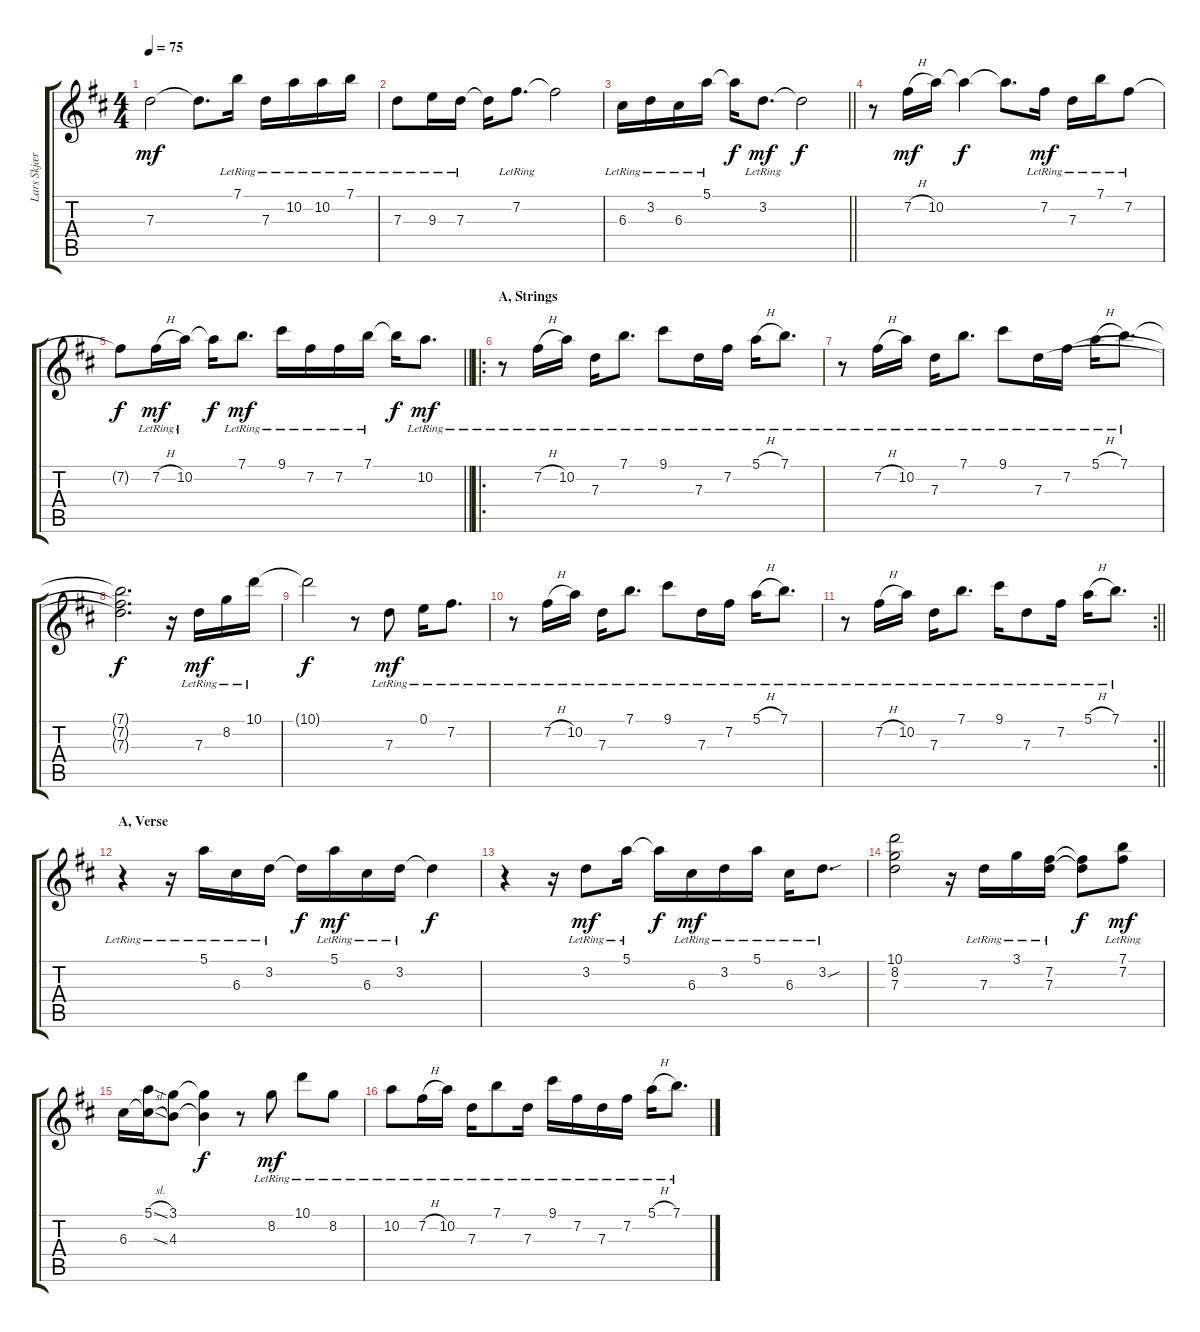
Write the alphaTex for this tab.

\track ("Lars Skjærbæk" "Lars Skjær") {instrument electricguitarjazz}
\staff {score tabs}
\tuning (E4 B3 G3 D3 A2 E2) {hide}
\ts (4 4)
\tempo 75
\clef g2
\ks d
7.3{t}.2{dy mf} 7.3{t}.8{d} 7.1{lr}.16 7.3{lr}.16 10.2{lr}.16 10.2{lr}.16 7.1{lr}.16 |
7.3{lr}.8 9.3{lr}.16 7.3{lr}.16 7.3{t}.16 7.2{lr}.8{d} 7.2{t}.2 |
\barLineRight lightlight
6.3{lr}.16 3.2{lr}.16 6.3{lr}.16 5.1{lr}.16 5.1{t}.16{dy f} 3.2{lr}.8{d dy mf} 3.2{t}.2{dy f} |
r.8 7.2{h}.16{dy mf} 10.2.16 10.2{t}.4{dy f} 10.2{t}.8{d} 7.2{lr}.16{dy mf} 7.3{lr}.16 7.1{lr}.16 7.2{lr}.8 |
\barLineRight lightlight
7.2{t}.8{dy f} 7.2{h lr}.16{dy mf} 10.2{lr}.16 10.2{t}.16{dy f} 7.1{lr}.8{d dy mf} 9.1{lr}.16 7.2{lr}.16 7.2{lr}.16 7.1{lr}.16 7.1{t}.16{dy f} 10.2{lr}.8{d dy mf} |
\ro
\section ("" "A, Strings")
r.8 7.2{h lr}.16 10.2{lr}.16 7.3{lr}.16 7.1{lr}.8{d} 9.1{lr}.8 7.3{lr}.16 7.2{lr}.16 5.1{h lr}.16 7.1{lr}.8{d} |
r.8 7.2{h lr}.16 10.2{lr}.16 7.3{lr}.16 7.1{lr}.8{d} 9.1{lr}.8 7.3{lr}.16 7.2{lr}.16 5.1{h lr}.16 7.1{lr}.8{d} |
(7.1{t} 7.2{t} 7.3{t}).2{d dy f} r.16 7.3{lr}.16{dy mf} 8.2{lr}.16 10.1{lr}.16 |
10.1{t}.2{dy f} r.8 7.3{lr}.8{dy mf} 0.1{lr}.16 7.2{lr}.8{d} |
r.8 7.2{h lr}.16 10.2{lr}.16 7.3{lr}.16 7.1{lr}.8{d} 9.1{lr}.8 7.3{lr}.16 7.2{lr}.16 5.1{h lr}.16 7.1{lr}.8{d} |
\rc 2
\barLineRight lightlight
r.8 7.2{h lr}.16 10.2{lr}.16 7.3{lr}.16 7.1{lr}.8{d} 9.1{lr}.16 7.3{lr}.8 7.2{lr}.16 5.1{h lr}.16 7.1{lr}.8{d} |
\section ("" "A, Verse")
r.4 r.16 5.1{lr}.16 6.3{lr}.16 3.2{lr}.16 3.2{t}.16{dy f} 5.1{lr}.16{dy mf} 6.3{lr}.16 3.2{lr}.16 3.2{t}.4{dy f} |
r.4 r.16 3.2{lr}.8{dy mf} 5.1{lr}.16 5.1{t}.16{dy f} 6.3{lr}.16{dy mf} 3.2{lr}.16 5.1{lr}.16 6.3{lr}.16 3.2{sou lr}.8{d} |
(10.1 8.2 7.3).2 r.16 7.3{lr}.16 3.1{lr}.16 (7.2{lr} 7.3{lr}).16 (7.2{t} 7.3{t}).8{dy f} (7.1{lr} 7.2{lr}).8{dy mf} |
6.3.16 (5.1{sl} 6.3{sl t}).16 (3.1 4.3).8 (3.1{t} 4.3{t}).4{dy f} r.8 8.2{lr}.8{dy mf} 10.1{lr}.8 8.2{lr}.8 |
10.2{lr}.8 7.2{h lr}.16 10.2{lr}.16 7.3{lr}.16 7.1{lr}.8 7.3{lr}.16 9.1{lr}.16 7.2{lr}.16 7.3{lr}.16 7.2{lr}.16 5.1{h lr}.16 7.1{lr}.8{d}
